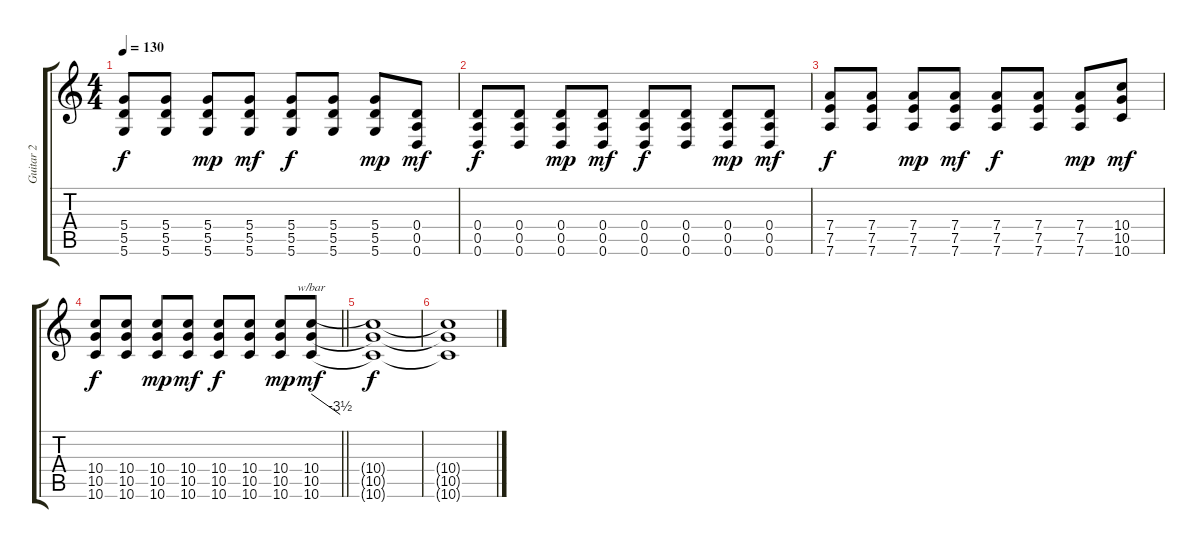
\track ("Guitar 2" "Guitar 2") {instrument distortionguitar}
\staff {score tabs}
\tuning (E4 B3 G3 D3 A2 D2) {hide}
\ts (4 4)
\tempo 130
\clef g2
\ks c
(5.4 5.5 5.6).8{dy f} (5.4 5.5 5.6).8 (5.4 5.5 5.6).8{dy mp} (5.4 5.5 5.6).8{dy mf} (5.4 5.5 5.6).8{dy f} (5.4 5.5 5.6).8 (5.4 5.5 5.6).8{dy mp} (0.4 0.5 0.6).8{dy mf} |
(0.4 0.5 0.6).8{dy f} (0.4 0.5 0.6).8 (0.4 0.5 0.6).8{dy mp} (0.4 0.5 0.6).8{dy mf} (0.4 0.5 0.6).8{dy f} (0.4 0.5 0.6).8 (0.4 0.5 0.6).8{dy mp} (0.4 0.5 0.6).8{dy mf} |
(7.4 7.5 7.6).8{dy f} (7.4 7.5 7.6).8 (7.4 7.5 7.6).8{dy mp} (7.4 7.5 7.6).8{dy mf} (7.4 7.5 7.6).8{dy f} (7.4 7.5 7.6).8 (7.4 7.5 7.6).8{dy mp} (10.4 10.5 10.6).8{dy mf} |
\barLineRight lightlight
(10.4 10.5 10.6).8{dy f} (10.4 10.5 10.6).8 (10.4 10.5 10.6).8{dy mp} (10.4 10.5 10.6).8{dy mf} (10.4 10.5 10.6).8{dy f} (10.4 10.5 10.6).8 (10.4 10.5 10.6).8{dy mp} (10.4 10.5 10.6).8{tbe (dive default 0 0 60 -14) dy mf volume 5} |
(10.4{t} 10.5{t} 10.6{t}).1{dy f} |
(10.4{t} 10.5{t} 10.6{t}).1
